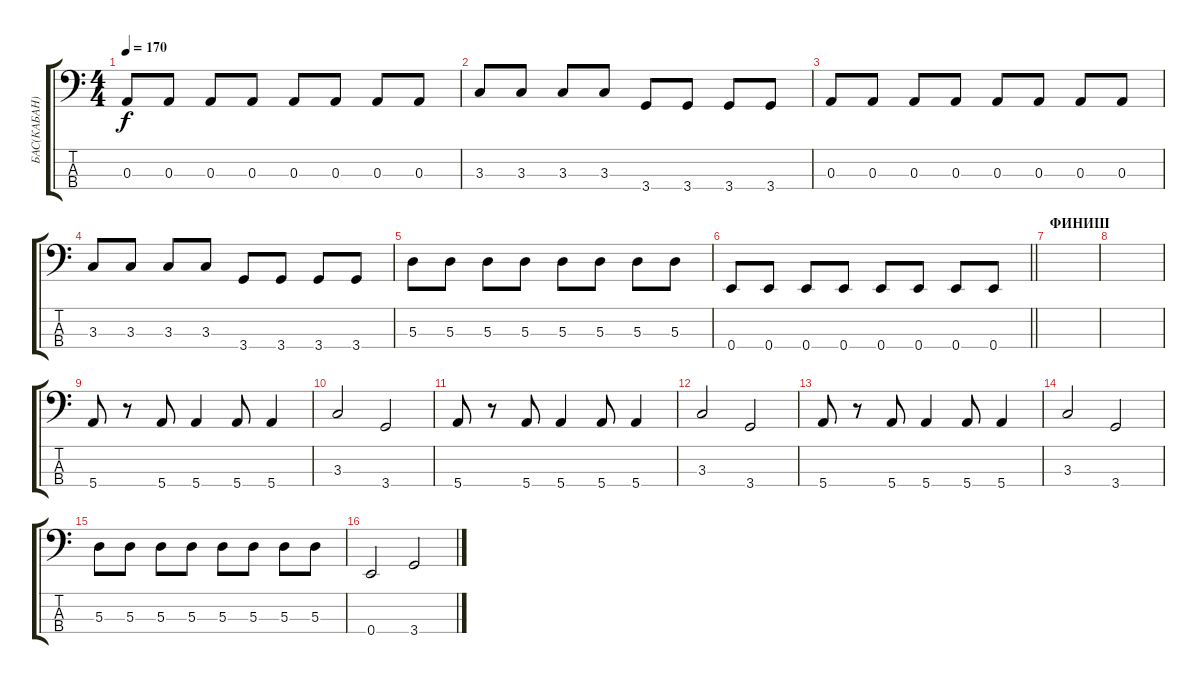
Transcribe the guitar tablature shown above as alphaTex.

\track ("БАС(КАБАН)" "БАС(КАБАН)") {instrument electricbassfinger}
\staff {score tabs}
\tuning (G2 D2 A1 E1) {hide}
\ts (4 4)
\tempo 170
\clef f4
\ks c
0.3.8{dy f} 0.3.8 0.3.8 0.3.8 0.3.8 0.3.8 0.3.8 0.3.8 |
3.3.8 3.3.8 3.3.8 3.3.8 3.4.8 3.4.8 3.4.8 3.4.8 |
0.3.8 0.3.8 0.3.8 0.3.8 0.3.8 0.3.8 0.3.8 0.3.8 |
3.3.8 3.3.8 3.3.8 3.3.8 3.4.8 3.4.8 3.4.8 3.4.8 |
5.3.8 5.3.8 5.3.8 5.3.8 5.3.8 5.3.8 5.3.8 5.3.8 |
\barLineRight lightlight
0.4.8 0.4.8 0.4.8 0.4.8 0.4.8 0.4.8 0.4.8 0.4.8 |
\section ("" "ФИНИШ")
|
|
5.4.8 r.8 5.4.8 5.4.4 5.4.8 5.4.4 |
3.3.2 3.4.2 |
5.4.8 r.8 5.4.8 5.4.4 5.4.8 5.4.4 |
3.3.2 3.4.2 |
5.4.8 r.8 5.4.8 5.4.4 5.4.8 5.4.4 |
3.3.2 3.4.2 |
5.3.8 5.3.8 5.3.8 5.3.8 5.3.8 5.3.8 5.3.8 5.3.8 |
0.4.2 3.4.2
